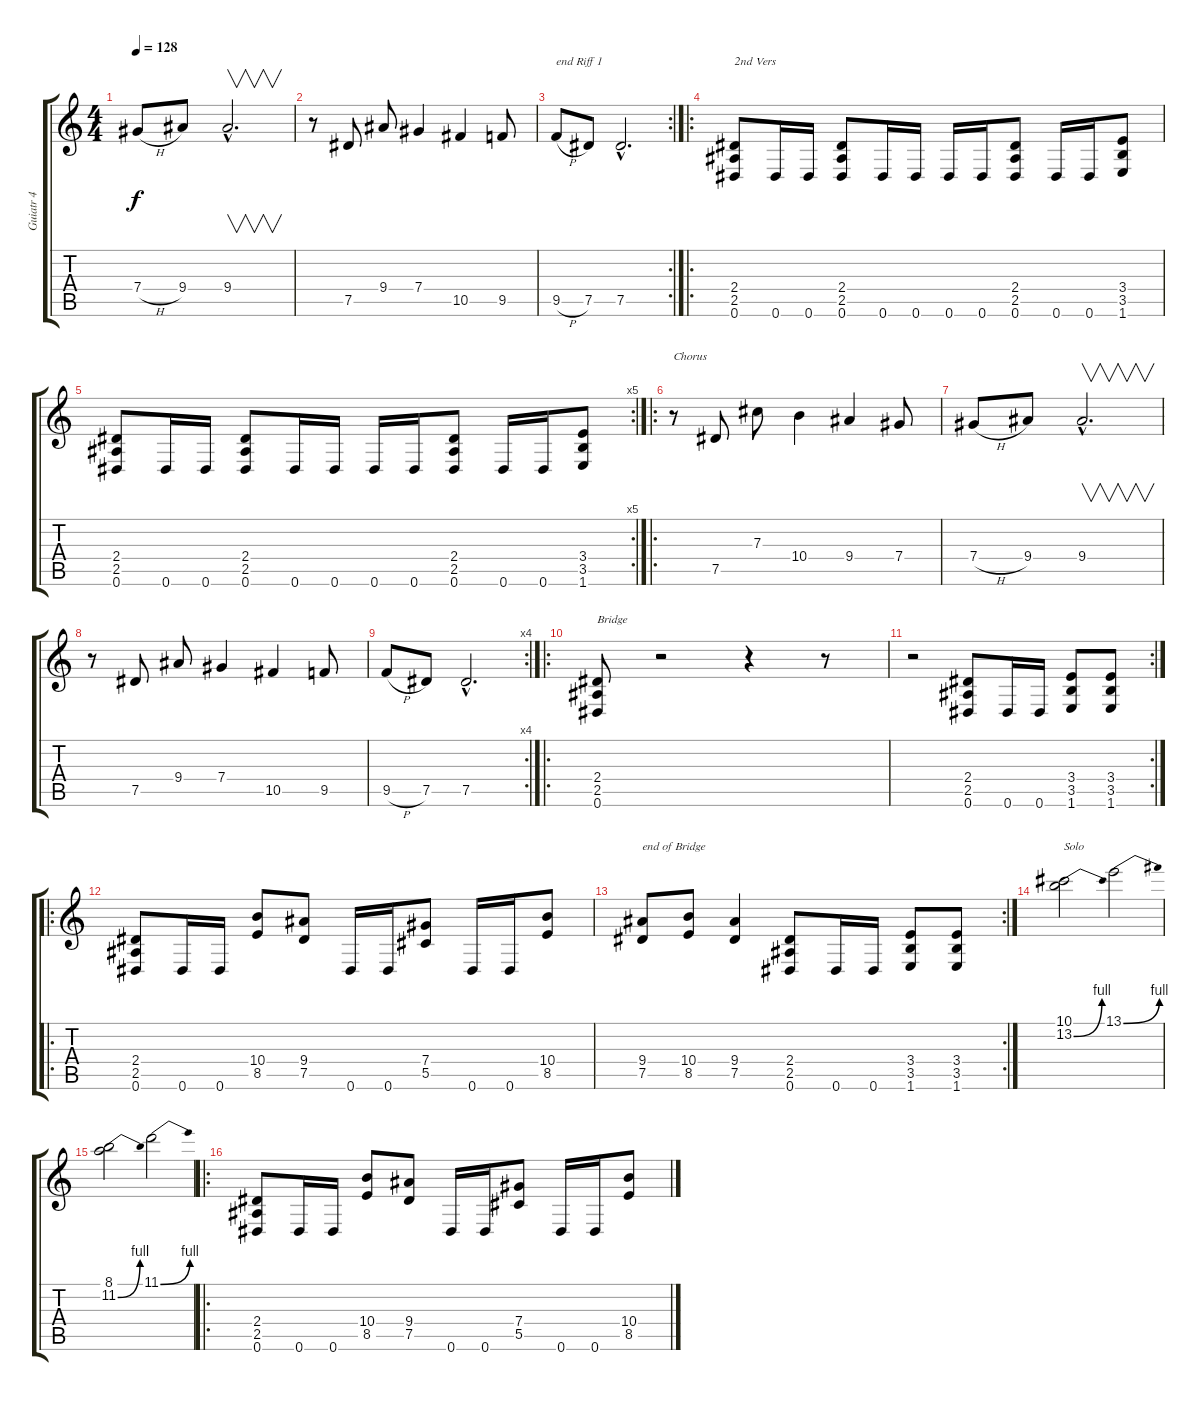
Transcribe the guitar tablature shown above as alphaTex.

\track ("Guiatr 4" "Guiatr 4") {instrument overdrivenguitar}
\staff {score tabs}
\tuning (Eb4 Bb3 Gb3 Db3 Ab2 Eb2) {hide}
\ts (4 4)
\tempo 128
\clef g2
\ks c
7.4{h}.8{dy f} 9.4.8 9.4{hac}.2{v d} |
r.8 7.5.8 9.4.8 7.4.4 10.5.4 9.5.8 |
\rc 2
9.5{h}.8{txt "end Riff 1"} 7.5.8 7.5{hac}.2{d} |
\ro
(2.4 2.5 0.6).8{txt "2nd Vers"} 0.6.16 0.6.16 (2.4 2.5 0.6).8 0.6.16 0.6.16 0.6.16 0.6.16 (2.4 2.5 0.6).8 0.6.16 0.6.16 (3.4 3.5 1.6).8 |
\rc 5
(2.4 2.5 0.6).8 0.6.16 0.6.16 (2.4 2.5 0.6).8 0.6.16 0.6.16 0.6.16 0.6.16 (2.4 2.5 0.6).8 0.6.16 0.6.16 (3.4 3.5 1.6).8 |
\ro
r.8{txt "Chorus"} 7.5.8 7.3.8 10.4.4 9.4.4 7.4.8 |
7.4{h}.8 9.4.8 9.4{hac}.2{v d} |
r.8 7.5.8 9.4.8 7.4.4 10.5.4 9.5.8 |
\rc 4
9.5{h}.8 7.5.8 7.5{hac}.2{d} |
\ro
(2.4 2.5 0.6).8{txt "Bridge"} r.2 r.4 r.8 |
\rc 2
r.2 (2.4 2.5 0.6).8 0.6.16 0.6.16 (3.4 3.5 1.6).8 (3.4 3.5 1.6).8 |
\ro
(2.4 2.5 0.6).8 0.6.16 0.6.16 (10.4 8.5).8 (9.4 7.5).8 0.6.16 0.6.16 (7.4 5.5).8 0.6.16 0.6.16 (10.4 8.5).8 |
\rc 2
(9.4 7.5).8{txt "end of Bridge"} (10.4 8.5).8 (9.4 7.5).4 (2.4 2.5 0.6).8 0.6.16 0.6.16 (3.4 3.5 1.6).8 (3.4 3.5 1.6).8 |
(10.1 13.2{be (bend 0 0 60 4)}).2{txt "Solo"} 13.1{be (bend 0 0 60 4)}.2 |
(8.1 11.2{be (bend 0 0 60 4)}).2 11.1{be (bend 0 0 60 4)}.2 |
\ro
(2.4 2.5 0.6).8 0.6.16 0.6.16 (10.4 8.5).8 (9.4 7.5).8 0.6.16 0.6.16 (7.4 5.5).8 0.6.16 0.6.16 (10.4 8.5).8
